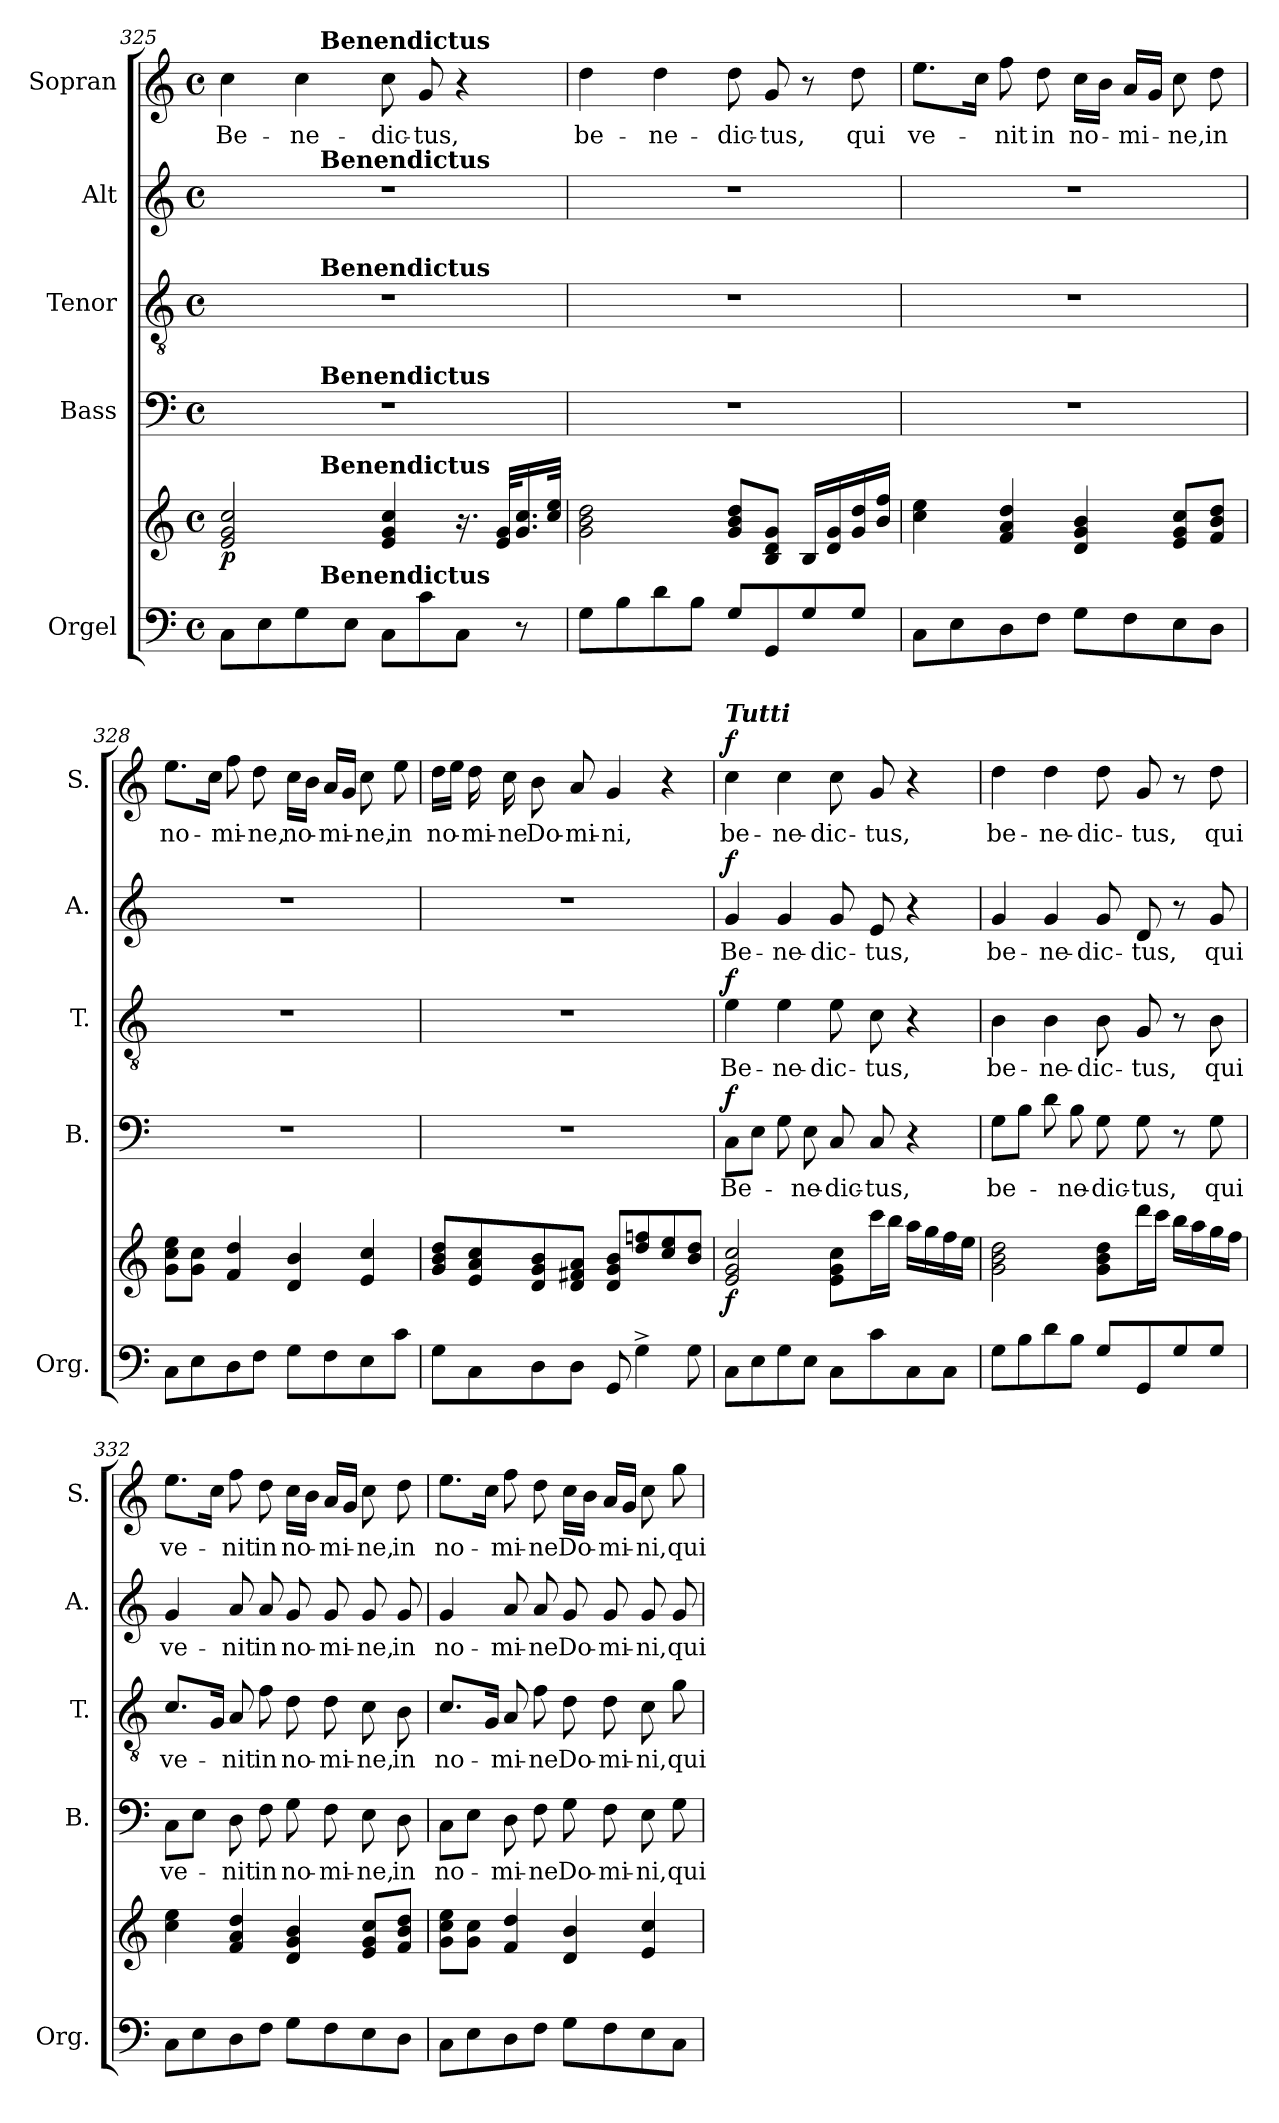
**kern	**kern	**dynam	**kern	**text	**dynam	**kern	**text	**dynam	**kern	**text	**dynam	**kern	**text	**dynam
*part5	*part5	*part5	*part4	*part4	*part4	*part3	*part3	*part3	*part2	*part2	*part2	*part1	*part1	*part1
*staff6	*staff5	*staff5/6	*staff4	*staff4	*staff4	*staff3	*staff3	*staff3	*staff2	*staff2	*staff2	*staff1	*staff1	*staff1
*I"Orgel	*	*	*I"Bass	*	*	*I"Tenor	*	*	*I"Alt	*	*	*I"Sopran	*	*
*I'Org.	*	*	*I'B.	*	*	*I'T.	*	*	*I'A.	*	*	*I'S.	*	*
*clefF4	*clefG2	*	*clefF4	*	*	*clefGv2	*	*	*clefG2	*	*	*clefG2	*	*
*k[]	*k[]	*	*k[]	*	*	*k[]	*	*	*k[]	*	*	*k[]	*	*
*C:	*C:	*	*C:	*	*	*C:	*	*	*C:	*	*	*C:	*	*
*M4/4	*M4/4	*	*M4/4	*	*	*M4/4	*	*	*M4/4	*	*	*M4/4	*	*
*met(c)	*met(c)	*	*met(c)	*	*	*met(c)	*	*	*met(c)	*	*	*met(c)	*	*
=325	=325	=325	=325	=325	=325	=325	=325	=325	=325	=325	=325	=325	=325	=325
!	!	!	!	!	!	!	!	!	!	!	!	!LO:TX:a:Bi:t=Andante	!	!
!	!	!	!	!	!	!	!	!	!	!	!	!LO:TX:a:Bi:t=Solo	!	!
!	!	!	!	!	!	!	!	!	!LO:TX:a:Bi:t=Andante	!	!	!	!	!
!	!	!	!	!	!	!LO:TX:a:Bi:t=Andante	!	!	!	!	!	!	!	!
!	!	!	!LO:TX:a:Bi:t=Andante	!	!	!	!	!	!	!	!	!	!	!
!	!LO:TX:a:Bi:t=Andante	!	!	!	!	!	!	!	!	!	!	!	!	!
!LO:TX:a:Bi:t=Andante	!	!	!	!	!	!	!	!	!	!	!	!	!	!
!	!	!LO:DY:b	!	!	!	!	!	!	!	!	!	!	!LO:LY:b	!
*^	*^	*	*^	*	*	*^	*	*	*^	*	*	*^	*	*
8C\L	4ryy	2e/ 2g/ 2cc/	4ryy	p	1r	4ryy	.	.	1r	4ryy	.	.	1r	4ryy	.	.	4cc\	4ryy	Be-	.
8E\	.	.	.	.	.	.	.	.	.	.	.	.	.	.	.	.	.	.	.	.
!	!	!	!	!	!	!	!	!	!	!	!	!	!	!	!	!	!	!	!LO:LY:b	!
8G\	16ryy	.	16ryy	.	.	16ryy	.	.	.	16ryy	.	.	.	16ryy	.	.	4cc\	16ryy	-ne-	.
!	!	!	!	!	!	!	!	!	!	!	!	!	!	!	!	!	!	!LO:TX:a:B:t=Benendictus	!	!
!	!	!	!	!	!	!	!	!	!	!	!	!	!	!LO:TX:a:B:t=Benendictus	!	!	!	!	!	!
!	!	!	!	!	!	!	!	!	!	!LO:TX:a:B:t=Benendictus	!	!	!	!	!	!	!	!	!	!
!	!	!	!	!	!	!LO:TX:a:B:t=Benendictus	!	!	!	!	!	!	!	!	!	!	!	!	!	!
!	!	!	!LO:TX:a:B:t=Benendictus	!	!	!	!	!	!	!	!	!	!	!	!	!	!	!	!	!
!	!LO:TX:a:B:t=Benendictus	!	!	!	!	!	!	!	!	!	!	!	!	!	!	!	!	!	!	!
.	2ryy	.	2ryy	.	.	2ryy	.	.	.	2ryy	.	.	.	2ryy	.	.	.	2ryy	.	.
8E\J	.	.	.	.	.	.	.	.	.	.	.	.	.	.	.	.	.	.	.	.
!	!	!	!	!	!	!	!	!	!	!	!	!	!	!	!	!	!	!	!LO:LY:b	!
8C\L	.	4e/ 4g/ 4cc/	.	.	.	.	.	.	.	.	.	.	.	.	.	.	8cc\	.	-dic-	.
!	!	!	!	!	!	!	!	!	!	!	!	!	!	!	!	!	!	!	!LO:LY:b	!
8c\	.	.	.	.	.	.	.	.	.	.	.	.	.	.	.	.	8g/	.	-tus,	.
8C\J	.	16.r	.	.	.	.	.	.	.	.	.	.	.	.	.	.	4r	.	.	.
.	8.ryy	.	8.ryy	.	.	8.ryy	.	.	.	8.ryy	.	.	.	8.ryy	.	.	.	8.ryy	.	.
.	.	32e/ 32g/KLL	.	.	.	.	.	.	.	.	.	.	.	.	.	.	.	.	.	.
8r	.	16.g/ 16.cc/	.	.	.	.	.	.	.	.	.	.	.	.	.	.	.	.	.	.
.	.	32cc/ 32ee/JJk	.	.	.	.	.	.	.	.	.	.	.	.	.	.	.	.	.	.
=326	=326	=326	=326	=326	=326	=326	=326	=326	=326	=326	=326	=326	=326	=326	=326	=326	=326	=326	=326	=326
!	!	!	!	!	!	!	!	!	!	!	!	!	!	!	!	!	!	!	!LO:LY:b	!
*v	*v	*	*	*	*v	*v	*	*	*v	*v	*	*	*v	*v	*	*	*v	*v	*	*
*	*v	*v	*	*	*	*	*	*	*	*	*	*	*	*	*
8G\L	2g\ 2b\ 2dd\	.	1r	.	.	1r	.	.	1r	.	.	4dd\	be-	.
8B\	.	.	.	.	.	.	.	.	.	.	.	.	.	.
!	!	!	!	!	!	!	!	!	!	!	!	!	!LO:LY:b	!
8d\	.	.	.	.	.	.	.	.	.	.	.	4dd\	-ne-	.
8B\J	.	.	.	.	.	.	.	.	.	.	.	.	.	.
!	!	!	!	!	!	!	!	!	!	!	!	!	!LO:LY:b	!
8G/L	8g/ 8b/ 8dd/L	.	.	.	.	.	.	.	.	.	.	8dd\	-dic-	.
!	!	!	!	!	!	!	!	!	!	!	!	!	!LO:LY:b	!
8GG/	8B/ 8d/ 8g/J	.	.	.	.	.	.	.	.	.	.	8g/	-tus,	.
8G/	16B/LL	.	.	.	.	.	.	.	.	.	.	8r	.	.
.	16d/ 16g/	.	.	.	.	.	.	.	.	.	.	.	.	.
!	!	!	!	!	!	!	!	!	!	!	!	!	!LO:LY:b	!
8G/J	16g/ 16dd/	.	.	.	.	.	.	.	.	.	.	8dd\	qui	.
.	16b/ 16ff/JJ	.	.	.	.	.	.	.	.	.	.	.	.	.
=327	=327	=327	=327	=327	=327	=327	=327	=327	=327	=327	=327	=327	=327	=327
!	!	!	!	!	!	!	!	!	!	!	!	!	!LO:LY:b	!
8C\L	4cc\ 4ee\	.	1r	.	.	1r	.	.	1r	.	.	8.ee\L	ve-	.
8E\	.	.	.	.	.	.	.	.	.	.	.	.	.	.
.	.	.	.	.	.	.	.	.	.	.	.	16cc\Jk	.	.
!	!	!	!	!	!	!	!	!	!	!	!	!	!LO:LY:b	!
8D\	4f/ 4a/ 4dd/	.	.	.	.	.	.	.	.	.	.	8ff\	-nit	.
!	!	!	!	!	!	!	!	!	!	!	!	!	!LO:LY:b	!
8F\J	.	.	.	.	.	.	.	.	.	.	.	8dd\	in	.
!	!	!	!	!	!	!	!	!	!	!	!	!	!LO:LY:b	!
8G\L	4d/ 4g/ 4b/	.	.	.	.	.	.	.	.	.	.	16cc\LL	no-	.
.	.	.	.	.	.	.	.	.	.	.	.	16b\JJ	.	.
!	!	!	!	!	!	!	!	!	!	!	!	!	!LO:LY:b	!
8F\	.	.	.	.	.	.	.	.	.	.	.	16a/LL	-mi-	.
.	.	.	.	.	.	.	.	.	.	.	.	16g/JJ	.	.
!	!	!	!	!	!	!	!	!	!	!	!	!	!LO:LY:b	!
8E\	8e/ 8g/ 8cc/L	.	.	.	.	.	.	.	.	.	.	8cc\	-ne,	.
!	!	!	!	!	!	!	!	!	!	!	!	!	!LO:LY:b	!
8D\J	8f/ 8b/ 8dd/J	.	.	.	.	.	.	.	.	.	.	8dd\	in	.
!!LO:PB:g=z
=328	=328	=328	=328	=328	=328	=328	=328	=328	=328	=328	=328	=328	=328	=328
!	!	!	!	!	!	!	!	!	!	!	!	!	!LO:LY:b	!
8C\L	8g\ 8cc\ 8ee\L	.	1r	.	.	1r	.	.	1r	.	.	8.ee\L	no-	.
8E\	8g\ 8cc\J	.	.	.	.	.	.	.	.	.	.	.	.	.
.	.	.	.	.	.	.	.	.	.	.	.	16cc\Jk	.	.
!	!	!	!	!	!	!	!	!	!	!	!	!	!LO:LY:b	!
8D\	4f/ 4dd/	.	.	.	.	.	.	.	.	.	.	8ff\	-mi-	.
!	!	!	!	!	!	!	!	!	!	!	!	!	!LO:LY:b	!
8F\J	.	.	.	.	.	.	.	.	.	.	.	8dd\	-ne,	.
!	!	!	!	!	!	!	!	!	!	!	!	!	!LO:LY:b	!
8G\L	4d/ 4b/	.	.	.	.	.	.	.	.	.	.	16cc\LL	no-	.
.	.	.	.	.	.	.	.	.	.	.	.	16b\JJ	.	.
!	!	!	!	!	!	!	!	!	!	!	!	!	!LO:LY:b	!
8F\	.	.	.	.	.	.	.	.	.	.	.	16a/LL	-mi-	.
.	.	.	.	.	.	.	.	.	.	.	.	16g/JJ	.	.
!	!	!	!	!	!	!	!	!	!	!	!	!	!LO:LY:b	!
8E\	4e/ 4cc/	.	.	.	.	.	.	.	.	.	.	8cc\	-ne,	.
!	!	!	!	!	!	!	!	!	!	!	!	!	!LO:LY:b	!
8c\J	.	.	.	.	.	.	.	.	.	.	.	8ee\	in	.
=329	=329	=329	=329	=329	=329	=329	=329	=329	=329	=329	=329	=329	=329	=329
!	!	!	!	!	!	!	!	!	!	!	!	!	!LO:LY:b	!
8G\L	8g/ 8b/ 8dd/L	.	1r	.	.	1r	.	.	1r	.	.	16dd\LL	no-	.
.	.	.	.	.	.	.	.	.	.	.	.	16ee\JJ	.	.
!	!	!	!	!	!	!	!	!	!	!	!	!	!LO:LY:b	!
8C\	8e/ 8a/ 8cc/	.	.	.	.	.	.	.	.	.	.	16dd\	-mi-	.
!	!	!	!	!	!	!	!	!	!	!	!	!	!LO:LY:b	!
.	.	.	.	.	.	.	.	.	.	.	.	16cc\	-ne	.
!	!	!	!	!	!	!	!	!	!	!	!	!	!LO:LY:b	!
8D\	8d/ 8g/ 8b/	.	.	.	.	.	.	.	.	.	.	8b\	Do-	.
!	!	!	!	!	!	!	!	!	!	!	!	!	!LO:LY:b	!
8D\J	8d/ 8f#X/ 8a/J	.	.	.	.	.	.	.	.	.	.	8a/	-mi-	.
!	!	!	!	!	!	!	!	!	!	!	!	!	!LO:LY:b	!
8GG/	8d/ 8g/ 8b/L	.	.	.	.	.	.	.	.	.	.	4g/	-ni,	.
4G^>\	8dd/ 8ffn/	.	.	.	.	.	.	.	.	.	.	.	.	.
.	8cc/ 8ee/	.	.	.	.	.	.	.	.	.	.	4r	.	.
8G\	8b/ 8dd/J	.	.	.	.	.	.	.	.	.	.	.	.	.
=330	=330	=330	=330	=330	=330	=330	=330	=330	=330	=330	=330	=330	=330	=330
!	!	!	!	!	!	!	!	!	!	!	!	!LO:TX:a:Bi:t=Tutti	!	!
!	!	!LO:DY:b	!	!LO:LY:b	!LO:DY:a	!	!LO:LY:b	!LO:DY:a	!	!LO:LY:b	!LO:DY:a	!	!LO:LY:b	!LO:DY:a
8C\L	2e/ 2g/ 2cc/	f	8C\L	Be-	f	4e\	Be-	f	4g/	Be-	f	4cc\	be-	f
8E\	.	.	8E\J	.	.	.	.	.	.	.	.	.	.	.
!	!	!	!	!	!	!	!LO:LY:b	!	!	!LO:LY:b	!	!	!LO:LY:b	!
8G\	.	.	8G\	.	.	4e\	-ne-	.	4g/	-ne-	.	4cc\	-ne-	.
!	!	!	!	!LO:LY:b	!	!	!	!	!	!	!	!	!	!
8E\J	.	.	8E\	-ne-	.	.	.	.	.	.	.	.	.	.
!	!	!	!	!LO:LY:b	!	!	!LO:LY:b	!	!	!LO:LY:b	!	!	!LO:LY:b	!
8C\L	8e\ 8g\ 8cc\L	.	8C/	-dic-	.	8e\	-dic-	.	8g/	-dic-	.	8cc\	-dic-	.
!	!	!	!	!LO:LY:b	!	!	!LO:LY:b	!	!	!LO:LY:b	!	!	!LO:LY:b	!
8c\	16ccc\L	.	8C/	-tus,	.	8c\	-tus,	.	8e/	-tus,	.	8g/	-tus,	.
.	16bb\JJ	.	.	.	.	.	.	.	.	.	.	.	.	.
8C\	16aa\LL	.	4r	.	.	4r	.	.	4r	.	.	4r	.	.
.	16gg\	.	.	.	.	.	.	.	.	.	.	.	.	.
8C\J	16ff\	.	.	.	.	.	.	.	.	.	.	.	.	.
.	16ee\JJ	.	.	.	.	.	.	.	.	.	.	.	.	.
=331	=331	=331	=331	=331	=331	=331	=331	=331	=331	=331	=331	=331	=331	=331
!	!	!	!	!LO:LY:b	!	!	!LO:LY:b	!	!	!LO:LY:b	!	!	!LO:LY:b	!
8G\L	2g\ 2b\ 2dd\	.	8G\L	be-	.	4B\	be-	.	4g/	be-	.	4dd\	be-	.
8B\	.	.	8B\J	.	.	.	.	.	.	.	.	.	.	.
!	!	!	!	!	!	!	!LO:LY:b	!	!	!LO:LY:b	!	!	!LO:LY:b	!
8d\	.	.	8d\	.	.	4B\	-ne-	.	4g/	-ne-	.	4dd\	-ne-	.
!	!	!	!	!LO:LY:b	!	!	!	!	!	!	!	!	!	!
8B\J	.	.	8B\	-ne-	.	.	.	.	.	.	.	.	.	.
!	!	!	!	!LO:LY:b	!	!	!LO:LY:b	!	!	!LO:LY:b	!	!	!LO:LY:b	!
8G/L	8g\ 8b\ 8dd\L	.	8G\	-dic-	.	8B\	-dic-	.	8g/	-dic-	.	8dd\	-dic-	.
!	!	!	!	!LO:LY:b	!	!	!LO:LY:b	!	!	!LO:LY:b	!	!	!LO:LY:b	!
8GG/	16ddd\L	.	8G\	-tus,	.	8G/	-tus,	.	8d/	-tus,	.	8g/	-tus,	.
.	16ccc\JJ	.	.	.	.	.	.	.	.	.	.	.	.	.
8G/	16bb\LL	.	8r	.	.	8r	.	.	8r	.	.	8r	.	.
.	16aa\	.	.	.	.	.	.	.	.	.	.	.	.	.
!	!	!	!	!LO:LY:b	!	!	!LO:LY:b	!	!	!LO:LY:b	!	!	!LO:LY:b	!
8G/J	16gg\	.	8G\	qui	.	8B\	qui	.	8g/	qui	.	8dd\	qui	.
.	16ff\JJ	.	.	.	.	.	.	.	.	.	.	.	.	.
!!LO:LB:g=z
=332	=332	=332	=332	=332	=332	=332	=332	=332	=332	=332	=332	=332	=332	=332
!	!	!	!	!LO:LY:b	!	!	!LO:LY:b	!	!	!LO:LY:b	!	!	!LO:LY:b	!
8C\L	4cc\ 4ee\	.	8C\L	ve-	.	8.c/L	ve-	.	4g/	ve-	.	8.ee\L	ve-	.
8E\	.	.	8E\J	.	.	.	.	.	.	.	.	.	.	.
.	.	.	.	.	.	16G/Jk	.	.	.	.	.	16cc\Jk	.	.
!	!	!	!	!LO:LY:b	!	!	!LO:LY:b	!	!	!LO:LY:b	!	!	!LO:LY:b	!
8D\	4f/ 4a/ 4dd/	.	8D\	-nit	.	8A/	-nit	.	8a/	-nit	.	8ff\	-nit	.
!	!	!	!	!LO:LY:b	!	!	!LO:LY:b	!	!	!LO:LY:b	!	!	!LO:LY:b	!
8F\J	.	.	8F\	in	.	8f\	in	.	8a/	in	.	8dd\	in	.
!	!	!	!	!LO:LY:b	!	!	!LO:LY:b	!	!	!LO:LY:b	!	!	!LO:LY:b	!
8G\L	4d/ 4g/ 4b/	.	8G\	no-	.	8d\	no-	.	8g/	no-	.	16cc\LL	no-	.
.	.	.	.	.	.	.	.	.	.	.	.	16b\JJ	.	.
!	!	!	!	!LO:LY:b	!	!	!LO:LY:b	!	!	!LO:LY:b	!	!	!LO:LY:b	!
8F\	.	.	8F\	-mi-	.	8d\	-mi-	.	8g/	-mi-	.	16a/LL	-mi-	.
.	.	.	.	.	.	.	.	.	.	.	.	16g/JJ	.	.
!	!	!	!	!LO:LY:b	!	!	!LO:LY:b	!	!	!LO:LY:b	!	!	!LO:LY:b	!
8E\	8e/ 8g/ 8cc/L	.	8E\	-ne,	.	8c\	-ne,	.	8g/	-ne,	.	8cc\	-ne,	.
!	!	!	!	!LO:LY:b	!	!	!LO:LY:b	!	!	!LO:LY:b	!	!	!LO:LY:b	!
8D\J	8f/ 8b/ 8dd/J	.	8D\	in	.	8B\	in	.	8g/	in	.	8dd\	in	.
=333	=333	=333	=333	=333	=333	=333	=333	=333	=333	=333	=333	=333	=333	=333
!	!	!	!	!LO:LY:b	!	!	!LO:LY:b	!	!	!LO:LY:b	!	!	!LO:LY:b	!
8C\L	8g\ 8cc\ 8ee\L	.	8C\L	no-	.	8.c/L	no-	.	4g/	no-	.	8.ee\L	no-	.
8E\	8g\ 8cc\J	.	8E\J	.	.	.	.	.	.	.	.	.	.	.
.	.	.	.	.	.	16G/Jk	.	.	.	.	.	16cc\Jk	.	.
!	!	!	!	!LO:LY:b	!	!	!LO:LY:b	!	!	!LO:LY:b	!	!	!LO:LY:b	!
8D\	4f/ 4dd/	.	8D\	-mi-	.	8A/	-mi-	.	8a/	-mi-	.	8ff\	-mi-	.
!	!	!	!	!LO:LY:b	!	!	!LO:LY:b	!	!	!LO:LY:b	!	!	!LO:LY:b	!
8F\J	.	.	8F\	-ne	.	8f\	-ne	.	8a/	-ne	.	8dd\	-ne	.
!	!	!	!	!LO:LY:b	!	!	!LO:LY:b	!	!	!LO:LY:b	!	!	!LO:LY:b	!
8G\L	4d/ 4b/	.	8G\	Do-	.	8d\	Do-	.	8g/	Do-	.	16cc\LL	Do-	.
.	.	.	.	.	.	.	.	.	.	.	.	16b\JJ	.	.
!	!	!	!	!LO:LY:b	!	!	!LO:LY:b	!	!	!LO:LY:b	!	!	!LO:LY:b	!
8F\	.	.	8F\	-mi-	.	8d\	-mi-	.	8g/	-mi-	.	16a/LL	-mi-	.
.	.	.	.	.	.	.	.	.	.	.	.	16g/JJ	.	.
!	!	!	!	!LO:LY:b	!	!	!LO:LY:b	!	!	!LO:LY:b	!	!	!LO:LY:b	!
8E\	4e/ 4cc/	.	8E\	-ni,	.	8c\	-ni,	.	8g/	-ni,	.	8cc\	-ni,	.
!	!	!	!	!LO:LY:b	!	!	!LO:LY:b	!	!	!LO:LY:b	!	!	!LO:LY:b	!
8C\J	.	.	8G\	qui	.	8g\	qui	.	8g/	qui	.	8gg\	qui	.
=	=	=	=	=	=	=	=	=	=	=	=	=	=	=
*-	*-	*-	*-	*-	*-	*-	*-	*-	*-	*-	*-	*-	*-	*-
